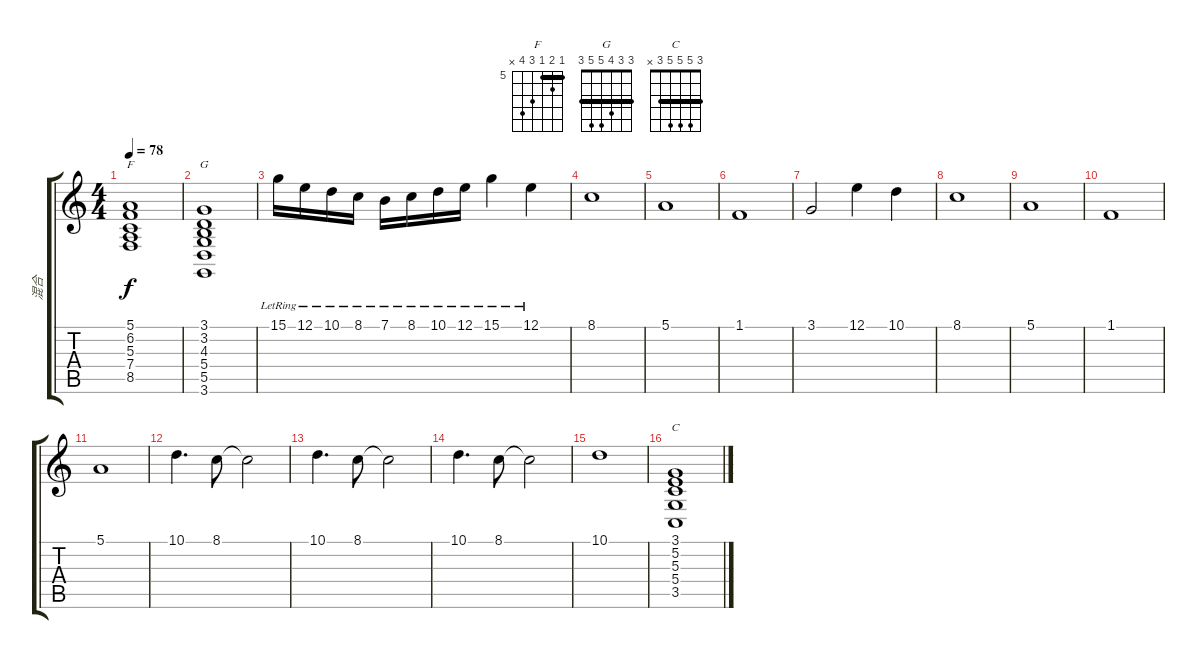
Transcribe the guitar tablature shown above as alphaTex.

\track ("混合" "混合") {instrument stringensemble2}
\staff {score tabs}
\tuning (E4 B3 G3 D3 A2 E2) {hide}
\chord ("F" 5 6 5 7 8 x) {firstfret 5 barre 5}
\chord ("G" 3 3 4 5 5 3) {barre 3}
\chord ("C" 3 5 5 5 3 x) {barre 3}
\ts (4 4)
\tempo 78
\clef g2
\ks c
(5.1 6.2 5.3 7.4 8.5).1{ch "F" dy f} |
(3.1 3.2 4.3 5.4 5.5 3.6).1{ch "G"} |
15.1{lr}.16{volume 16} 12.1{lr}.16 10.1{lr}.16 8.1{lr}.16 7.1{lr}.16 8.1{lr}.16 10.1{lr}.16 12.1{lr}.16 15.1{lr}.4 12.1{lr}.4 |
8.1.1 |
5.1.1 |
1.1.1 |
3.1.2 12.1.4 10.1.4 |
8.1.1 |
5.1.1 |
1.1.1 |
5.1.1 |
10.1.4{d} 8.1.8 8.1{t}.2 |
10.1.4{d} 8.1.8 8.1{t}.2 |
10.1.4{d} 8.1.8 8.1{t}.2 |
10.1.1 |
(3.1 5.2 5.3 5.4 3.5).1{ch "C"}
